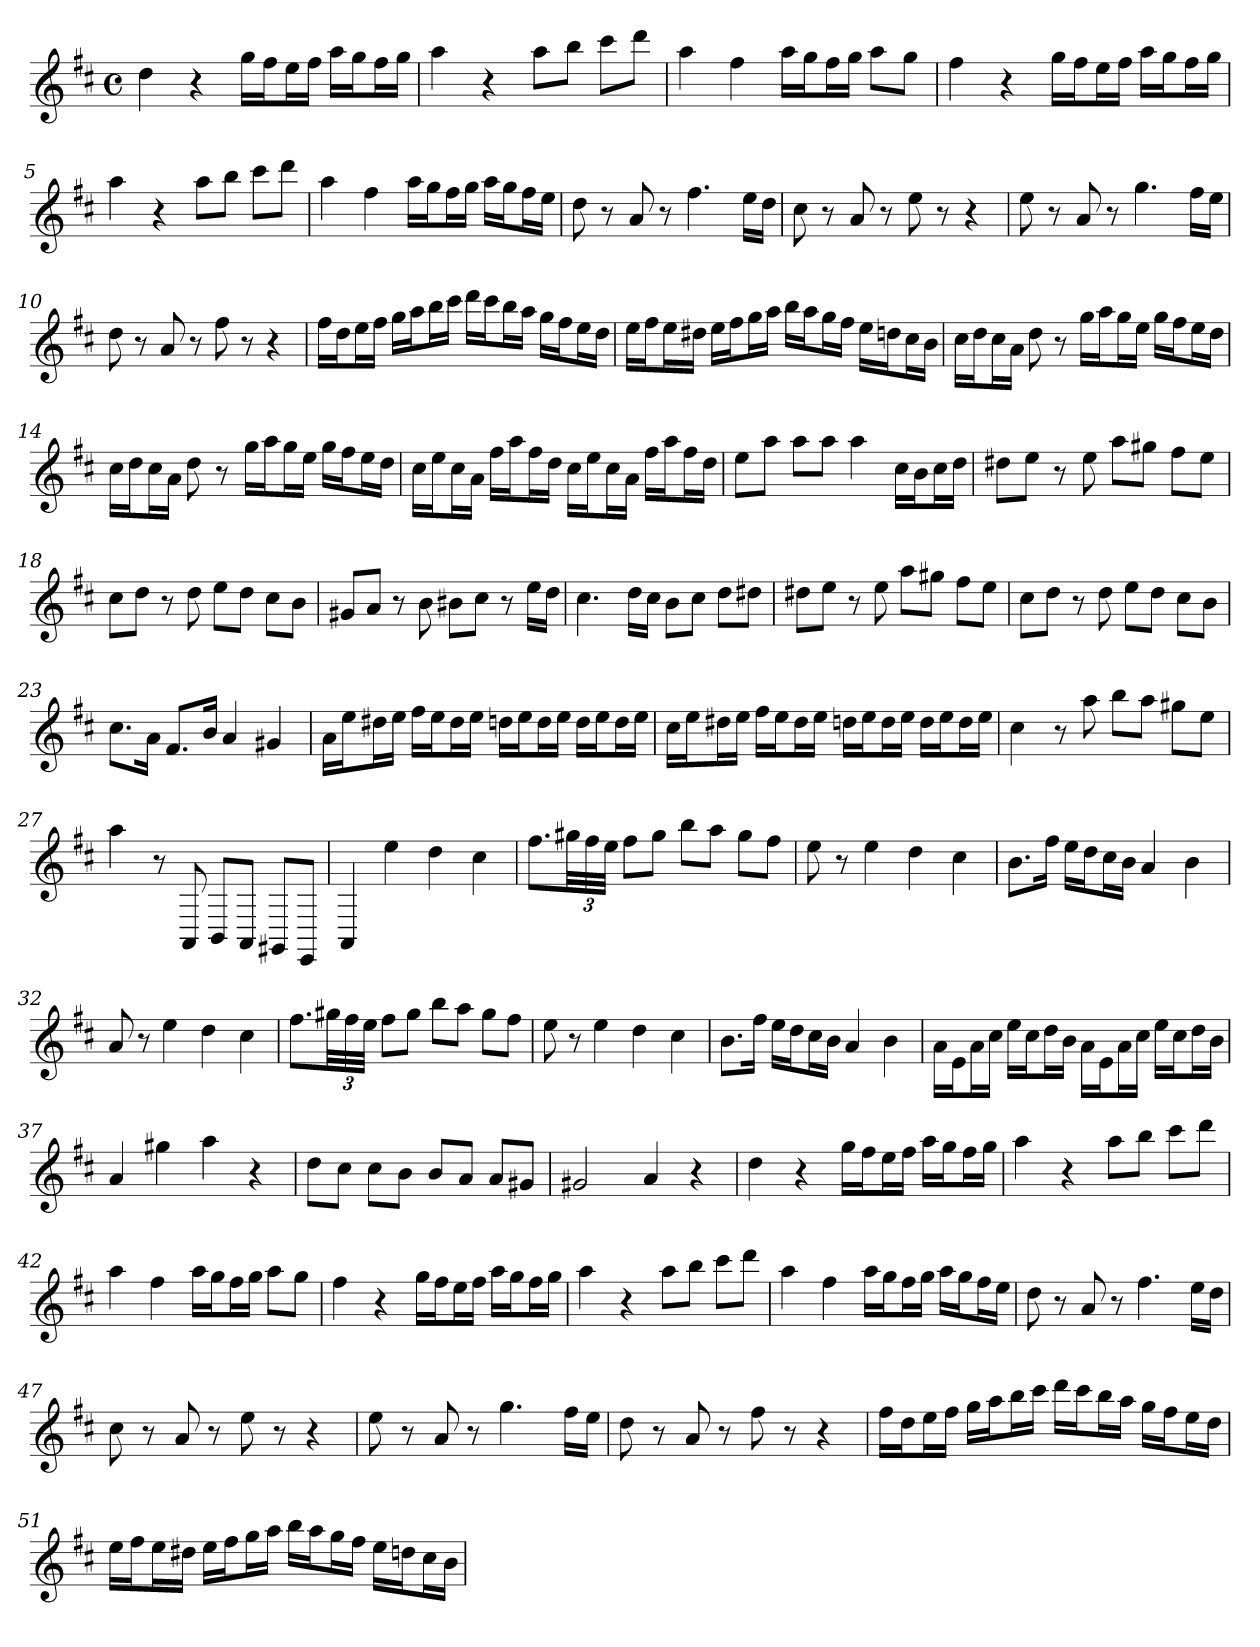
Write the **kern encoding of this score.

**kern
*part1
*staff1
*clefG2
*k[f#c#]
*D:
*M4/4
*met(c)
*MM132
=1
4dd:
4r
16gg\LL
16ff#\J
16ee\L
16ff#\JJ
16aa\LL
16gg\J
16ff#\L
16gg\JJ
=2
4aa
4r
8aa\L
8bb\J
8ccc#\L
8ddd\J
=3
4aa
4ff#
16aa\LL
16gg\J
16ff#\L
16gg\JJ
8aa\L
8gg\J
=4
4ff#
4r
16gg\LL
16ff#\J
16ee\L
16ff#\JJ
16aa\LL
16gg\J
16ff#\L
16gg\JJ
=5
4aa
4r
8aa\L
8bb\J
8ccc#\L
8ddd\J
=6
4aa
4ff#
16aa\LL
16gg\J
16ff#\L
16gg\JJ
16aa\LL
16gg\J
16ff#\L
16ee\JJ
=7
8dd
8r
8a
8r
4.ff#
16ee\LL
16dd\JJ
=8
8cc#
8r
8a
8r
8ee
8r
4r
=9
8ee
8r
8a
8r
4.gg
16ff#\LL
16ee\JJ
=10
8dd
8r
8a
8r
8ff#
8r
4r
=11
16ff#\LL
16dd\J
16ee\L
16ff#\JJ
16gg\LL
16aa\J
16bb\L
16ccc#\JJ
16ddd\LL
16ccc#\J
16bb\L
16aa\JJ
16gg\LL
16ff#\J
16ee\L
16dd\JJ
=12
16ee\LL
16ff#\J
16ee\L
16dd#X\JJ
16ee\LL
16ff#\J
16gg\L
16aa\JJ
16bb\LL
16aa\J
16gg\L
16ff#\JJ
16ee\LL
16ddn\J
16cc#\L
16b\JJ
=13
16cc#\LL
16dd\J
16cc#\L
16a\JJ
8dd
8r
16gg\LL
16aa\J
16gg\L
16ee\JJ
16gg\LL
16ff#\J
16ee\L
16dd\JJ
=14
16cc#\LL
16dd\J
16cc#\L
16a\JJ
8dd
8r
16gg\LL
16aa\J
16gg\L
16ee\JJ
16gg\LL
16ff#\J
16ee\L
16dd\JJ
=15
16cc#\LL
16ee\J
16cc#\L
16a\JJ
16ff#\LL
16aa\J
16ff#\L
16dd\JJ
16cc#\LL
16ee\J
16cc#\L
16a\JJ
16ff#\LL
16aa\J
16ff#\L
16dd\JJ
=16
8ee\L
8aa\J
8aa\L
8aa\J
4aa
16cc#\LL
16b\J
16cc#\L
16dd\JJ
=17
8dd#X\L
8ee\J
8r
8ee
8aa\L
8gg#X\J
8ff#\L
8ee\J
=18
8cc#\L
8dd\J
8r
8dd
8ee\L
8dd\J
8cc#\L
8b\J
=19
8g#X/L
8a/J
8r
8b
8b#X\L
8cc#\J
8r
16ee\LL
16dd\JJ
=20
4.cc#
16dd\LL
16cc#\JJ
8b\L
8cc#\J
8dd\L
8dd#X\J
=21
8dd#X\L
8ee\J
8r
8ee
8aa\L
8gg#X\J
8ff#\L
8ee\J
=22
8cc#\L
8dd\J
8r
8dd
8ee\L
8dd\J
8cc#\L
8b\J
=23
8.cc#\L
16a\Jk
8.f#/L
16b/Jk
4a
4g#X
=24
16a\LL
16ee\J
16dd#X\L
16ee\JJ
16ff#\LL
16ee\J
16dd#\L
16ee\JJ
16ddn\LL
16ee\J
16dd\L
16ee\JJ
16dd\LL
16ee\J
16dd\L
16ee\JJ
=25
16cc#\LL
16ee\J
16dd#X\L
16ee\JJ
16ff#\LL
16ee\J
16dd#\L
16ee\JJ
16ddn\LL
16ee\J
16dd\L
16ee\JJ
16dd\LL
16ee\J
16dd\L
16ee\JJ
=26
4cc#
8r
8aa
8bb\L
8aa\J
8gg#X\L
8ee\J
=27
4aa
8r
8AA
8BB/L
8AA/J
8GG#X/L
8EE/J
=28
4AA
4ee
4dd
4cc#
=29
8.ff#\L
48gg#X\LL
48ff#\
48ee\JJJ
8ff#\L
8gg#\J
8bb\L
8aa\J
8gg#\L
8ff#\J
=30
8ee
8r
4ee
4dd
4cc#
=31
8.b\L
16ff#\Jk
16ee\LL
16dd\J
16cc#\L
16b\JJ
4a
4b
=32
8a
8r
4ee
4dd
4cc#
=33
8.ff#\L
48gg#X\LL
48ff#\
48ee\JJJ
8ff#\L
8gg#\J
8bb\L
8aa\J
8gg#\L
8ff#\J
=34
8ee
8r
4ee
4dd
4cc#
=35
8.b\L
16ff#\Jk
16ee\LL
16dd\J
16cc#\L
16b\JJ
4a
4b
=36
16a\LL
16e\J
16a\L
16cc#\JJ
16ee\LL
16cc#\J
16dd\L
16b\JJ
16a\LL
16e\J
16a\L
16cc#\JJ
16ee\LL
16cc#\J
16dd\L
16b\JJ
=37
4a
4gg#X
4aa
4r
=38
8dd\L
8cc#\J
8cc#\L
8b\J
8b/L
8a/J
8a/L
8g#X/J
=39
2g#X
4a
4r
=40
4dd:
4r
16gg\LL
16ff#\J
16ee\L
16ff#\JJ
16aa\LL
16gg\J
16ff#\L
16gg\JJ
=41
4aa
4r
8aa\L
8bb\J
8ccc#\L
8ddd\J
=42
4aa
4ff#
16aa\LL
16gg\J
16ff#\L
16gg\JJ
8aa\L
8gg\J
=43
4ff#
4r
16gg\LL
16ff#\J
16ee\L
16ff#\JJ
16aa\LL
16gg\J
16ff#\L
16gg\JJ
=44
4aa
4r
8aa\L
8bb\J
8ccc#\L
8ddd\J
=45
4aa
4ff#
16aa\LL
16gg\J
16ff#\L
16gg\JJ
16aa\LL
16gg\J
16ff#\L
16ee\JJ
=46
8dd
8r
8a
8r
4.ff#
16ee\LL
16dd\JJ
=47
8cc#
8r
8a
8r
8ee
8r
4r
=48
8ee
8r
8a
8r
4.gg
16ff#\LL
16ee\JJ
=49
8dd
8r
8a
8r
8ff#
8r
4r
=50
16ff#\LL
16dd\J
16ee\L
16ff#\JJ
16gg\LL
16aa\J
16bb\L
16ccc#\JJ
16ddd\LL
16ccc#\J
16bb\L
16aa\JJ
16gg\LL
16ff#\J
16ee\L
16dd\JJ
=51
16ee\LL
16ff#\J
16ee\L
16dd#X\JJ
16ee\LL
16ff#\J
16gg\L
16aa\JJ
16bb\LL
16aa\J
16gg\L
16ff#\JJ
16ee\LL
16ddn\J
16cc#\L
16b\JJ
=
*-
